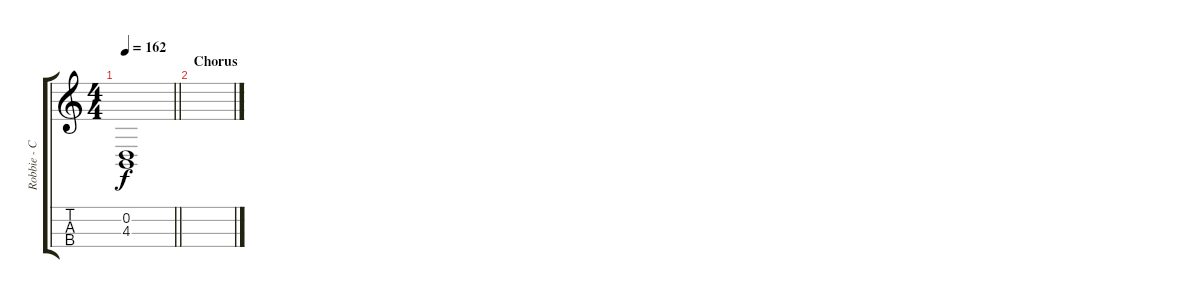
\track ("Robbie - Cello" "Robbie - C") {instrument cello}
\staff {score tabs}
\tuning (A3 D3 G2 C2) {hide}
\ts (4 4)
\tempo 162
\clef g2
\barLineRight lightlight
\ks c
(0.2{t} 4.3{t}).1{dy f} |
\section ("" "Chorus")
